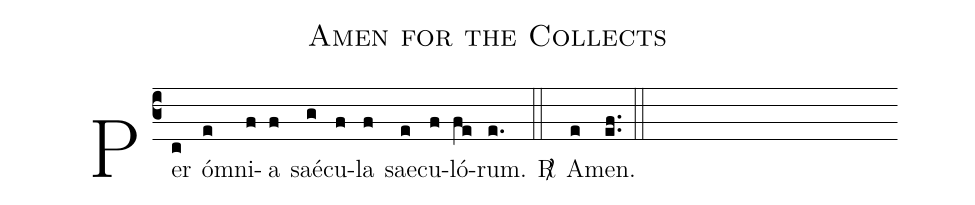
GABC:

name:Amen for the Collects;
%%
(c3) Per(c) óm(e)ni(f)a(f) saé(g)cu(f)la(f) sae(e)cu(f)ló(fe)rum.(e.) <sp>R/</sp>(::)
A(e)men.(ef..) (::)
